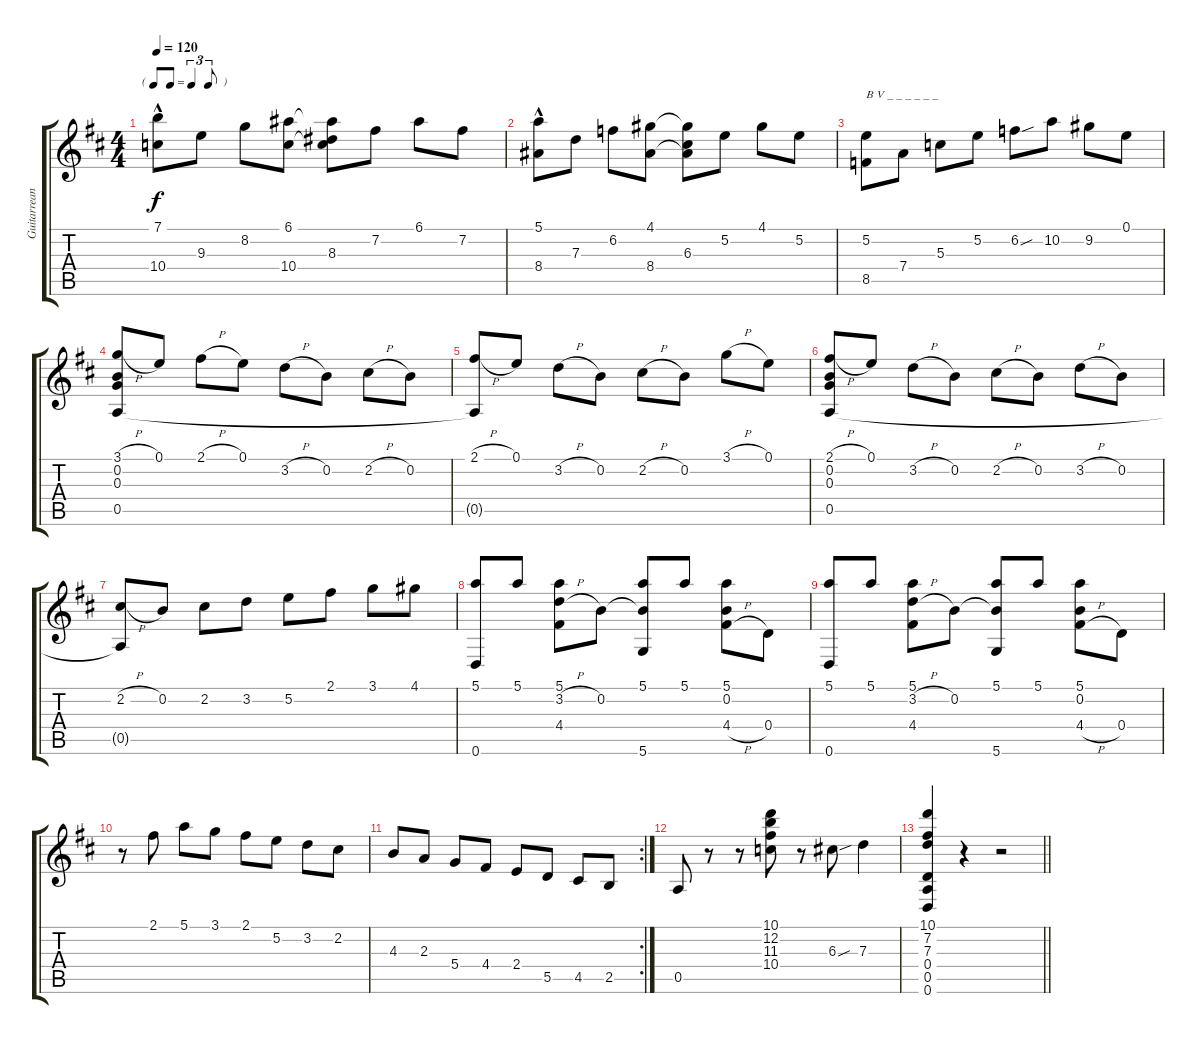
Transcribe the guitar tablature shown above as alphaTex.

\track ("Guitarreando" "Guitarrean") {instrument acousticguitarnylon}
\staff {score tabs}
\tuning (E4 B3 G3 D3 A2 D2) {hide}
\ts (4 4)
\tf triplet8th
\tempo 120
\clef g2
\ks d
(7.1 10.4{hac}).8{dy f} 9.3.8 8.2.8 (6.1 10.4).8 (6.1{t} 8.3 10.4{t}).8 7.2.8 6.1.8 7.2.8 |
(5.1 8.4{hac}).8 7.3.8 6.2.8 (4.1 8.4).8 (4.1{t} 6.3 8.4{t}).8 5.2.8 4.1.8 5.2.8 |
(5.2 8.5).8{txt "B V _ _ _ _ _ _"} 7.4.8 5.3.8 5.2.8 6.2{sou}.8 10.2.8 9.2.8 0.1.8 |
(3.1{h} 0.2 0.3 0.5).8 0.1.8 2.1{h}.8 0.1.8 3.2{h}.8 0.2.8 2.2{h}.8 0.2.8 |
(2.1{h} 0.5{t}).8 0.1.8 3.2{h}.8 0.2.8 2.2{h}.8 0.2.8 3.1{h}.8 0.1.8 |
(2.1{h} 0.2 0.3 0.5).8 0.1.8 3.2{h}.8 0.2.8 2.2{h}.8 0.2.8 3.2{h}.8 0.2.8 |
(2.2{h} 0.5{t}).8 0.2.8 2.2.8 3.2.8 5.2.8 2.1.8 3.1.8 4.1.8 |
(5.1 0.6).8 5.1.8 (5.1 3.2{h} 4.4).8 0.2.8 (5.1 0.2{t} 5.6).8 5.1.8 (5.1 0.2 4.4{h}).8 0.4.8 |
(5.1 0.6).8 5.1.8 (5.1 3.2{h} 4.4).8 0.2.8 (5.1 0.2{t} 5.6).8 5.1.8 (5.1 0.2 4.4{h}).8 0.4.8 |
r.8 2.1.8 5.1.8 3.1.8 2.1.8 5.2.8 3.2.8 2.2.8 |
\rc 2
4.3.8 2.3.8 5.4.8 4.4.8 2.4.8 5.5.8 4.5.8 2.5.8 |
0.5.8 r.8 r.8 (10.1 12.2 11.3 10.4).8 r.8 6.3{sou}.8 7.3.4 |
\barLineRight lightlight
(10.1 7.2 7.3 0.4 0.5 0.6).4 r.4 r.2
